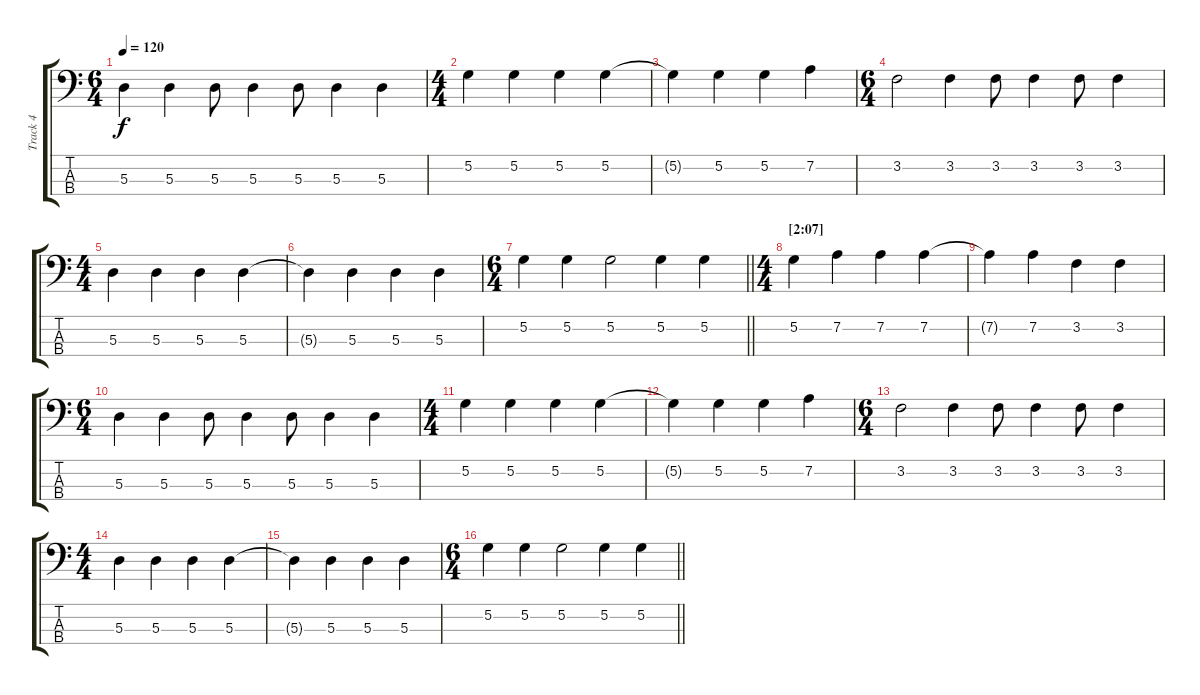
\track ("Track 4" "Track 4") {instrument electricbassfinger}
\staff {score tabs}
\tuning (G2 D2 A1 E1) {hide}
\ts (6 4)
\tempo 120
\clef f4
\ks c
5.3.4{dy f} 5.3.4 5.3.8 5.3.4 5.3.8 5.3.4 5.3.4 |
\ts (4 4)
5.2.4 5.2.4 5.2.4 5.2.4 |
5.2{t}.4 5.2.4 5.2.4 7.2.4 |
\ts (6 4)
3.2.2 3.2.4 3.2.8 3.2.4 3.2.8 3.2.4 |
\ts (4 4)
5.3.4 5.3.4 5.3.4 5.3.4 |
5.3{t}.4 5.3.4 5.3.4 5.3.4 |
\ts (6 4)
\barLineRight lightlight
5.2.4 5.2.4 5.2.2 5.2.4 5.2.4 |
\ts (4 4)
\section ("" "[2:07]")
5.2.4 7.2.4 7.2.4 7.2.4 |
7.2{t}.4 7.2.4 3.2.4 3.2.4 |
\ts (6 4)
5.3.4 5.3.4 5.3.8 5.3.4 5.3.8 5.3.4 5.3.4 |
\ts (4 4)
5.2.4 5.2.4 5.2.4 5.2.4 |
5.2{t}.4 5.2.4 5.2.4 7.2.4 |
\ts (6 4)
3.2.2 3.2.4 3.2.8 3.2.4 3.2.8 3.2.4 |
\ts (4 4)
5.3.4 5.3.4 5.3.4 5.3.4 |
5.3{t}.4 5.3.4 5.3.4 5.3.4 |
\ts (6 4)
\barLineRight lightlight
5.2.4 5.2.4 5.2.2 5.2.4 5.2.4
